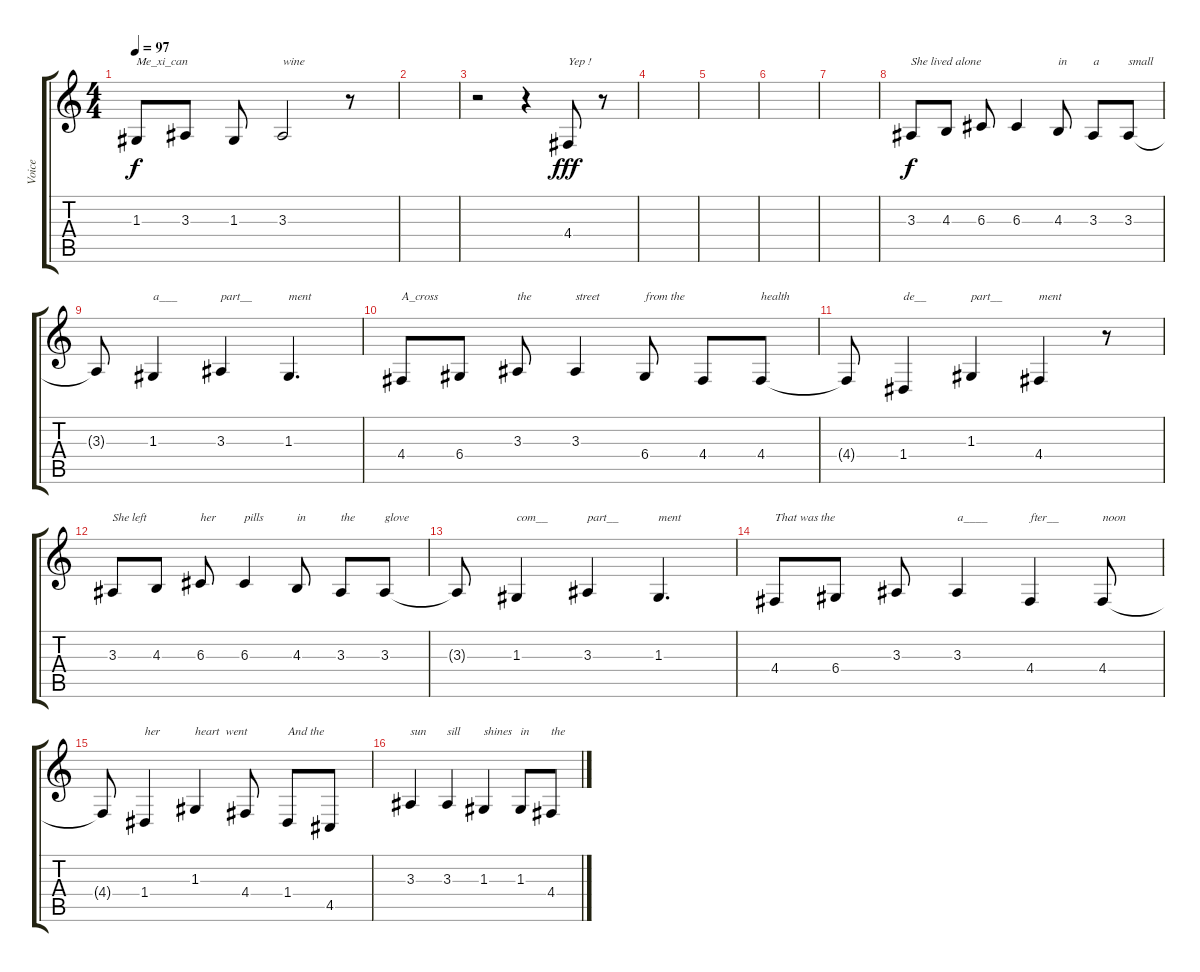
\track ("Voice          Chris Collingwood" "Voice     ") {instrument altosax}
\staff {score tabs}
\tuning (E4 B3 G3 D3 A2 E2) {hide}
\ts (4 4)
\tempo 97
\clef g2
\ks c
1.3.8{txt "Me_xi_can" dy f} 3.3.8 1.3.8 3.3.2{txt "wine"} r.8 |
|
r.2 r.4 4.4.8{txt "Yep !" dy fff} r.8 |
|
|
|
|
3.3.8{txt "She lived alone" dy f} 4.3.8 6.3.8 6.3.4 4.3.8{txt "in"} 3.3.8{txt "a"} 3.3.8{txt "small"} |
3.3{t}.8 1.3.4{txt "a___"} 3.3.4{txt "part__"} 1.3.4{d txt "ment"} |
4.4.8{txt "A_cross"} 6.4.8 3.3.8{txt "the"} 3.3.4{txt "street"} 6.4.8{txt "from the"} 4.4.8 4.4.8{txt "health"} |
4.4{t}.8 1.4.4{txt "de__"} 1.3.4{txt "part__"} 4.4.4{txt "ment"} r.8 |
3.3.8{txt "She left"} 4.3.8 6.3.8{txt "her"} 6.3.4{txt "pills"} 4.3.8{txt "in"} 3.3.8{txt "the"} 3.3.8{txt "glove"} |
3.3{t}.8 1.3.4{txt "com__"} 3.3.4{txt "part__"} 1.3.4{d txt "ment"} |
4.4.8{txt "That was the"} 6.4.8 3.3.8 3.3.4{txt "a____"} 4.4.4{txt "fter__"} 4.4.8{txt "noon"} |
4.4{t}.8 1.4.4{txt "her"} 1.3.4{txt "heart  went"} 4.4.8 1.4.8{txt "And the"} 4.5.8 |
3.3.4{txt "sun"} 3.3.4{txt "sill"} 1.3.4{txt "shines"} 1.3.8{txt "in "} 4.4.8{txt "the"}
